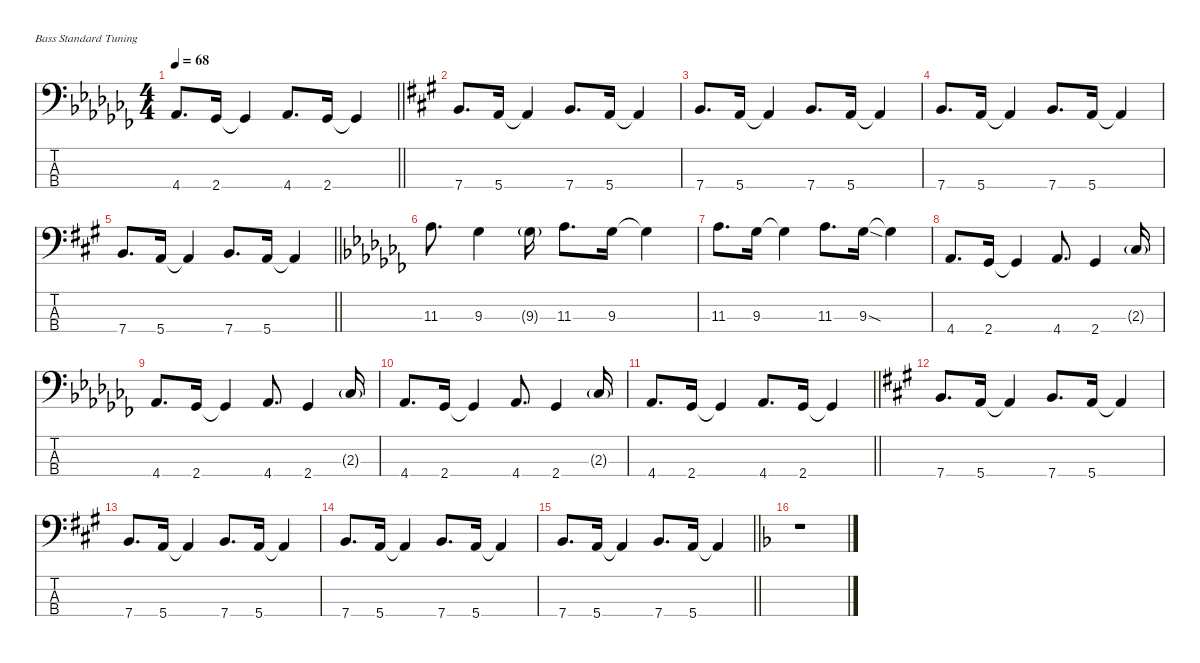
\defaultSystemsLayout 4
\hideDynamics
\bracketExtendMode nobrackets
\singleTrackTrackNamePolicy hidden
\multiTrackTrackNamePolicy hidden
\firstSystemTrackNameMode fullname
\firstSystemTrackNameOrientation horizontal
\otherSystemsTrackNameOrientation horizontal
\track ("Martin Mendez" "el.bs.") {defaultSystemsLayout 16 instrument electricbassfinger}
\staff {score tabs}
\tuning (G2 D2 A1 E1)
\ts (4 4)
\tempo 68
\clef f4
\barLineRight lightlight
\ks abminor
4.4{acc b}.8{d dy f beam Up} 2.4{acc b}.16{beam Up} 2.4{t acc b}.4{beam Up} 4.4{acc b}.8{d beam Up} 2.4{acc b}.16{beam Up} 2.4{t acc b}.4{beam Up} |
\ks f#minor
7.4{acc forcenatural}.8{d beam Up} 5.4{acc forcenatural}.16{beam Up} 5.4{t acc forcenatural}.4{beam Up} 7.4{acc forcenatural}.8{d beam Up} 5.4{acc forcenatural}.16{beam Up} 5.4{t acc forcenatural}.4{beam Up} |
7.4{acc forcenatural}.8{d beam Up} 5.4{acc forcenatural}.16{beam Up} 5.4{t acc forcenatural}.4{beam Up} 7.4{acc forcenatural}.8{d beam Up} 5.4{acc forcenatural}.16{beam Up} 5.4{t acc forcenatural}.4{beam Up} |
7.4{acc forcenatural}.8{d beam Up} 5.4{acc forcenatural}.16{beam Up} 5.4{t acc forcenatural}.4{beam Up} 7.4{acc forcenatural}.8{d beam Up} 5.4{acc forcenatural}.16{beam Up} 5.4{t acc forcenatural}.4{beam Up} |
\barLineRight lightlight
7.4{acc forcenatural}.8{d beam Up} 5.4{acc forcenatural}.16{beam Up} 5.4{t acc forcenatural}.4{beam Up} 7.4{acc forcenatural}.8{d beam Up} 5.4{acc forcenatural}.16{beam Up} 5.4{t acc forcenatural}.4{beam Up} |
\ks abminor
11.3{acc b}.8{d beam Down} 9.3{acc b}.4{beam Down} 9.3{g acc b}.16{dy mf beam Down} 11.3{acc b}.8{d dy f beam Down} 9.3{acc b}.16{beam Down} 9.3{t acc b}.4{beam Down} |
11.3{acc b}.8{d beam Down} 9.3{acc b}.16{beam Down} 9.3{t acc b}.4{beam Down} 11.3{acc b}.8{d beam Down} 9.3{sod acc b}.16{beam Down} 9.3{t acc b}.4{beam Down} |
4.4{acc b}.8{d beam Up} 2.4{acc b}.16{beam Up} 2.4{t acc b}.4{beam Up} 4.4{acc b}.8{d beam Up} 2.4{acc b}.4{beam Up} 2.3{g acc b}.16{dy mf beam Up} |
4.4{acc b}.8{d dy f beam Up} 2.4{acc b}.16{beam Up} 2.4{t acc b}.4{beam Up} 4.4{acc b}.8{d beam Up} 2.4{acc b}.4{beam Up} 2.3{g acc b}.16{dy mf beam Up} |
4.4{acc b}.8{d dy f beam Up} 2.4{acc b}.16{beam Up} 2.4{t acc b}.4{beam Up} 4.4{acc b}.8{d beam Up} 2.4{acc b}.4{beam Up} 2.3{g acc b}.16{dy mf beam Up} |
\barLineRight lightlight
4.4{acc b}.8{d dy f beam Up} 2.4{acc b}.16{beam Up} 2.4{t acc b}.4{beam Up} 4.4{acc b}.8{d beam Up} 2.4{acc b}.16{beam Up} 2.4{t acc b}.4{beam Up} |
\ks f#minor
7.4{acc forcenatural}.8{d beam Up} 5.4{acc forcenatural}.16{beam Up} 5.4{t acc forcenatural}.4{beam Up} 7.4{acc forcenatural}.8{d beam Up} 5.4{acc forcenatural}.16{beam Up} 5.4{t acc forcenatural}.4{beam Up} |
7.4{acc forcenatural}.8{d beam Up} 5.4{acc forcenatural}.16{beam Up} 5.4{t acc forcenatural}.4{beam Up} 7.4{acc forcenatural}.8{d beam Up} 5.4{acc forcenatural}.16{beam Up} 5.4{t acc forcenatural}.4{beam Up} |
7.4{acc forcenatural}.8{d beam Up} 5.4{acc forcenatural}.16{beam Up} 5.4{t acc forcenatural}.4{beam Up} 7.4{acc forcenatural}.8{d beam Up} 5.4{acc forcenatural}.16{beam Up} 5.4{t acc forcenatural}.4{beam Up} |
\barLineRight lightlight
7.4{acc forcenatural}.8{d beam Up} 5.4{acc forcenatural}.16{beam Up} 5.4{t acc forcenatural}.4{beam Up} 7.4{acc forcenatural}.8{d beam Up} 5.4{acc forcenatural}.16{beam Up} 5.4{t acc forcenatural}.4{beam Up} |
\ks dminor
r.1{beam Down}
